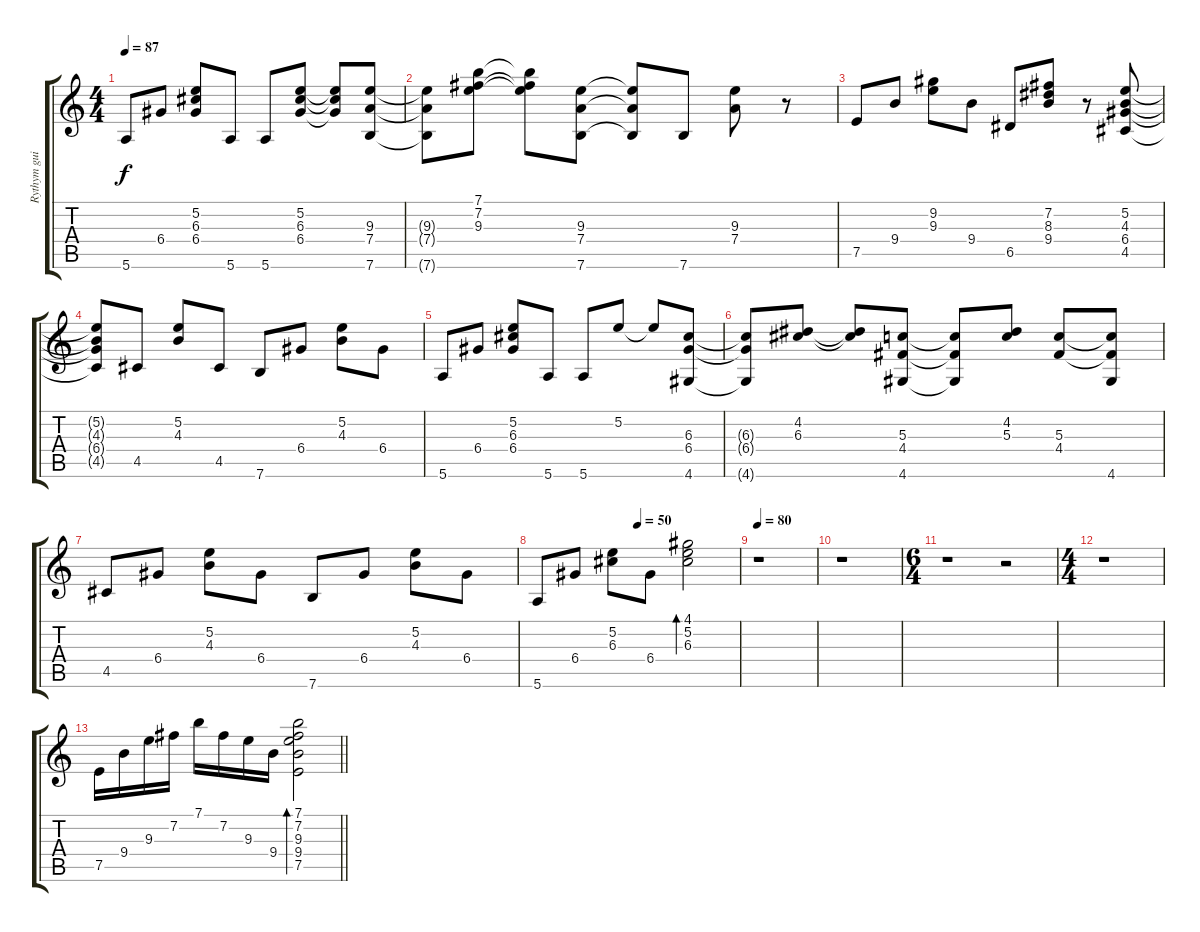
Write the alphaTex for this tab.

\track ("Rythym guitar" "Rythym gui") {instrument acousticguitarsteel}
\staff {score tabs}
\tuning (E4 B3 G3 D3 A2 E2) {hide}
\ts (4 4)
\tempo 87
\clef g2
\ks c
5.6.8{dy f} 6.4.8 (5.2 6.3 6.4).8 5.6.8 5.6.8 (5.2 6.3 6.4).8 (5.2{t} 6.3{t} 6.4{t}).8 (9.3 7.4 7.6).8 |
(9.3{t} 7.4{t} 7.6{t}).8 (7.1 7.2 9.3).8 (7.1{t} 7.2{t} 9.3{t}).8 (9.3 7.4 7.6).8 (9.3{t} 7.4{t} 7.6{t}).8 7.6.8 (9.3 7.4).8 r.8 |
7.5.8 9.4.8 (9.2 9.3).8 9.4.8 6.5.8 (7.2 8.3 9.4).8 r.8 (5.2 4.3 6.4 4.5).8 |
(5.2{t} 4.3{t} 6.4{t} 4.5{t}).8 4.5.8 (5.2 4.3).8 4.5.8 7.6.8 6.4.8 (5.2 4.3).8 6.4.8 |
5.6.8 6.4.8 (5.2 6.3 6.4).8 5.6.8 5.6.8 5.2.8 5.2{t}.8 (6.3 6.4 4.6).8 |
(6.3{t} 6.4{t} 4.6{t}).8 (4.2 6.3).8 (4.2{t} 6.3{t}).8 (5.3 4.4 4.6).8 (5.3{t} 4.4{t} 4.6{t}).8 (4.2 5.3).8 (5.3 4.4).8 (5.3{t} 4.4{t} 4.6).8 |
4.5.8 6.4.8 (5.2 4.3).8 6.4.8 7.6.8 6.4.8 (5.2 4.3).8 6.4.8 |
\tempo (50 0.5)
5.6.8 6.4.8 (5.2 6.3).8 6.4.8 (4.1 5.2 6.3).2{bd 120} |
\tempo 80
r.1 |
r.1 |
\ts (6 4)
r.1 r.2 |
\ts (4 4)
r.1 |
\barLineRight lightlight
7.5.16 9.4.16 9.3.16 7.2.16 7.1.16 7.2.16 9.3.16 9.4.16 (7.1 7.2 9.3 9.4 7.5).2{bd 120}
